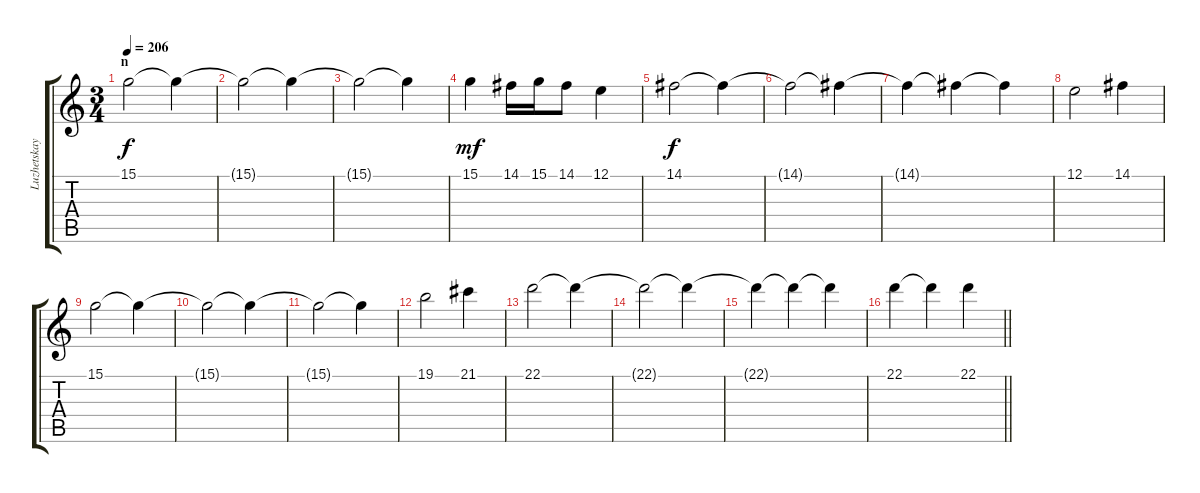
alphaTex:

\track ("Luzhetskaya A" "Luzhetskay") {instrument flute}
\staff {score tabs}
\tuning (E4 B3 G3 D3 A2 E2) {hide}
\ts (3 4)
\section ("" "n")
\tempo 206
\clef g2
\ks c
15.1.2{dy f} 15.1{t}.4 |
15.1{t}.2 15.1{t}.4 |
15.1{t}.2 15.1{t}.4 |
15.1.4{dy mf} 14.1.16 15.1.16 14.1.8 12.1.4 |
14.1.2{dy f} 14.1{t}.4 |
14.1{t}.2 14.1{t}.4 |
14.1{t}.4 14.1{t}.4 14.1{t}.4 |
12.1.2 14.1.4 |
15.1.2 15.1{t}.4 |
15.1{t}.2 15.1{t}.4 |
15.1{t}.2 15.1{t}.4 |
19.1.2 21.1.4 |
22.1.2 22.1{t}.4 |
22.1{t}.2 22.1{t}.4 |
22.1{t}.4 22.1{t}.4 22.1{t}.4 |
\barLineRight lightlight
22.1.4 22.1{t}.4 22.1.4
